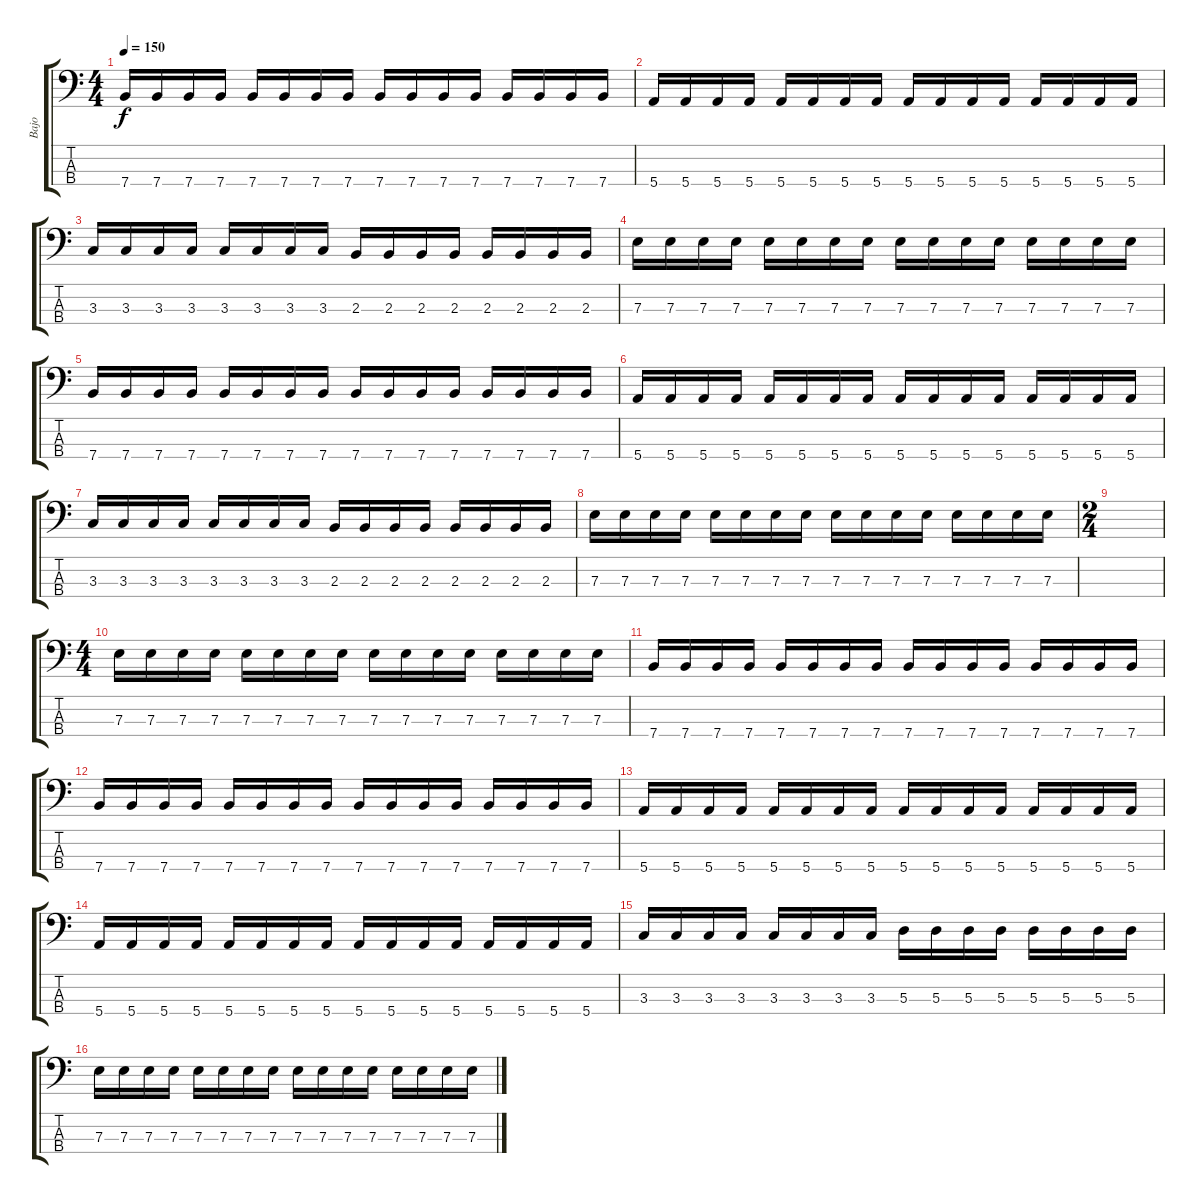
\track ("Bajo" "Bajo") {instrument electricbassfinger}
\staff {score tabs}
\tuning (G2 D2 A1 E1) {hide}
\ts (4 4)
\tempo 150
\clef f4
\ks c
7.4.16{dy f} 7.4.16 7.4.16 7.4.16 7.4.16 7.4.16 7.4.16 7.4.16 7.4.16 7.4.16 7.4.16 7.4.16 7.4.16 7.4.16 7.4.16 7.4.16 |
5.4.16 5.4.16 5.4.16 5.4.16 5.4.16 5.4.16 5.4.16 5.4.16 5.4.16 5.4.16 5.4.16 5.4.16 5.4.16 5.4.16 5.4.16 5.4.16 |
3.3.16 3.3.16 3.3.16 3.3.16 3.3.16 3.3.16 3.3.16 3.3.16 2.3.16 2.3.16 2.3.16 2.3.16 2.3.16 2.3.16 2.3.16 2.3.16 |
7.3.16 7.3.16 7.3.16 7.3.16 7.3.16 7.3.16 7.3.16 7.3.16 7.3.16 7.3.16 7.3.16 7.3.16 7.3.16 7.3.16 7.3.16 7.3.16 |
7.4.16 7.4.16 7.4.16 7.4.16 7.4.16 7.4.16 7.4.16 7.4.16 7.4.16 7.4.16 7.4.16 7.4.16 7.4.16 7.4.16 7.4.16 7.4.16 |
5.4.16 5.4.16 5.4.16 5.4.16 5.4.16 5.4.16 5.4.16 5.4.16 5.4.16 5.4.16 5.4.16 5.4.16 5.4.16 5.4.16 5.4.16 5.4.16 |
3.3.16 3.3.16 3.3.16 3.3.16 3.3.16 3.3.16 3.3.16 3.3.16 2.3.16 2.3.16 2.3.16 2.3.16 2.3.16 2.3.16 2.3.16 2.3.16 |
7.3.16 7.3.16 7.3.16 7.3.16 7.3.16 7.3.16 7.3.16 7.3.16 7.3.16 7.3.16 7.3.16 7.3.16 7.3.16 7.3.16 7.3.16 7.3.16 |
\ts (2 4)
|
\ts (4 4)
7.3.16 7.3.16 7.3.16 7.3.16 7.3.16 7.3.16 7.3.16 7.3.16 7.3.16 7.3.16 7.3.16 7.3.16 7.3.16 7.3.16 7.3.16 7.3.16 |
7.4.16 7.4.16 7.4.16 7.4.16 7.4.16 7.4.16 7.4.16 7.4.16 7.4.16 7.4.16 7.4.16 7.4.16 7.4.16 7.4.16 7.4.16 7.4.16 |
7.4.16 7.4.16 7.4.16 7.4.16 7.4.16 7.4.16 7.4.16 7.4.16 7.4.16 7.4.16 7.4.16 7.4.16 7.4.16 7.4.16 7.4.16 7.4.16 |
5.4.16 5.4.16 5.4.16 5.4.16 5.4.16 5.4.16 5.4.16 5.4.16 5.4.16 5.4.16 5.4.16 5.4.16 5.4.16 5.4.16 5.4.16 5.4.16 |
5.4.16 5.4.16 5.4.16 5.4.16 5.4.16 5.4.16 5.4.16 5.4.16 5.4.16 5.4.16 5.4.16 5.4.16 5.4.16 5.4.16 5.4.16 5.4.16 |
3.3.16 3.3.16 3.3.16 3.3.16 3.3.16 3.3.16 3.3.16 3.3.16 5.3.16 5.3.16 5.3.16 5.3.16 5.3.16 5.3.16 5.3.16 5.3.16 |
7.3.16 7.3.16 7.3.16 7.3.16 7.3.16 7.3.16 7.3.16 7.3.16 7.3.16 7.3.16 7.3.16 7.3.16 7.3.16 7.3.16 7.3.16 7.3.16
